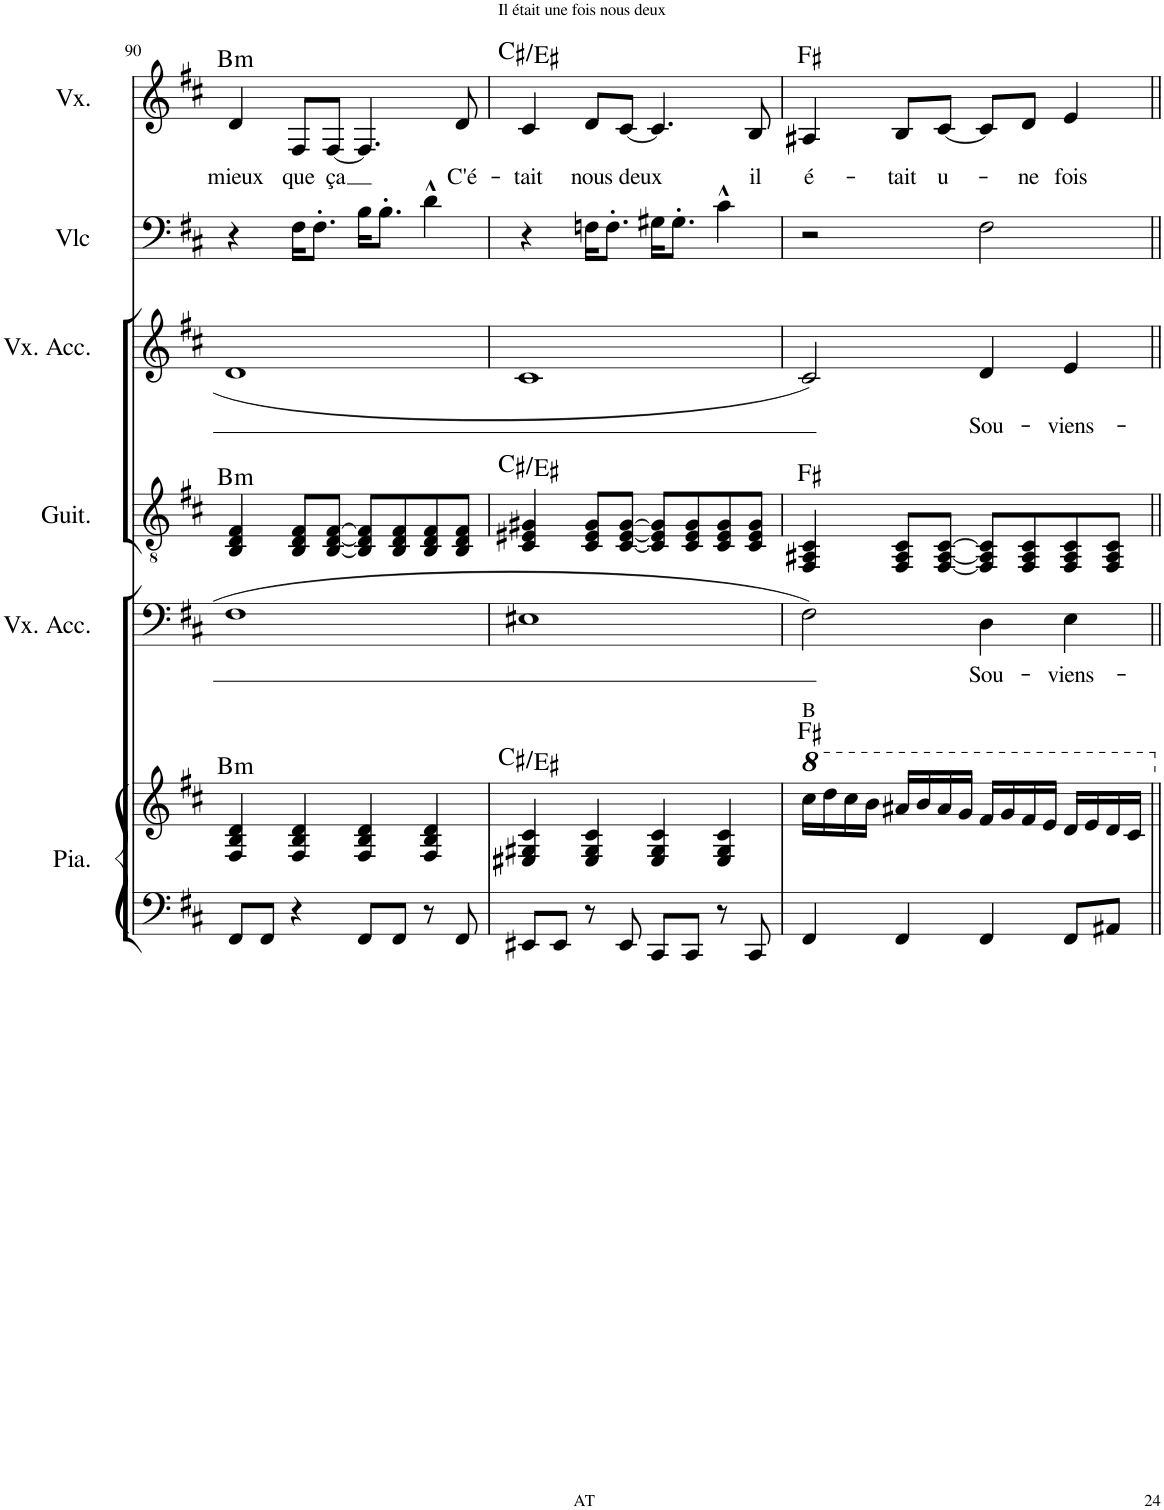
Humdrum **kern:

**kern	**kern	**harte	**kern	**text	**kern	**harte	**kern	**text	**kern	**kern	**text	**harte
*part6	*part6	*part6	*part5	*part5	*part4	*part4	*part3	*part3	*part2	*part1	*part1	*part1
*staff7	*staff6	*	*staff5	*staff5	*staff4	*	*staff3	*staff3	*staff2	*staff1	*staff1	*
*I"Piano	*	*	*I"Voix Acc.	*	*I"Guitare	*	*I"Voix Acc.	*	*I"Violoncelle	*I"Voix	*	*
*I'Pia.	*	*	*I'Vx. Acc.	*	*I'Guit.	*	*I'Vx. Acc.	*	*I'Vlc	*I'Vx.	*	*
!!LO:PB:g=z
*clefF4	*clefG2	*	*clefF4	*	*clefGv2	*	*clefG2	*	*clefF4	*clefG2	*	*
*k[f#c#]	*k[f#c#]	*	*k[f#c#]	*	*k[f#c#]	*	*k[f#c#]	*	*k[f#c#]	*k[f#c#]	*	*
*M4/4	*M4/4	*	*M4/4	*	*M4/4	*	*M4/4	*	*M4/4	*M4/4	*	*
=90	=90	=90	=90	=90	=90	=90	=90	=90	=90	=90	=90	=90
!	!	!LO:H:kt=m	!	!	!	!LO:H:kt=m	!	!	!	!	!LO:LY:b	!LO:H:kt=m
8FF#/L	4F#/ 4B/ 4d/	B:min	1F#	.	4BB/ 4D/ 4F#/	B:min	1d	.	4r	4d/	mieux	B:min
8FF#/J	.	.	.	.	.	.	.	.	.	.	.	.
!	!	!	!	!	!	!	!	!	!	!	!LO:LY:b	!
4r	4F#/ 4B/ 4d/	.	.	.	8BB/ 8D/ 8F#/L	.	.	.	16F#\KL	8F#/L	que	.
.	.	.	.	.	.	.	.	.	8.F#'\J	.	.	.
!	!	!	!	!	!	!	!	!	!	!	!LO:LY:b	!
.	.	.	.	.	[8BB/ [8D/ [8F#/J	.	.	.	.	[8F#/J	ça	.
8FF#/L	4F#/ 4B/ 4d/	.	.	.	8BB/] 8D/] 8F#/]L	.	.	.	16B\KL	4.F#/]	.	.
.	.	.	.	.	.	.	.	.	8.B'\J	.	.	.
8FF#/J	.	.	.	.	8BB/ 8D/ 8F#/	.	.	.	.	.	.	.
8r	4F#/ 4B/ 4d/	.	.	.	8BB/ 8D/ 8F#/	.	.	.	4d^^\	.	.	.
!	!	!	!	!	!	!	!	!	!	!	!LO:LY:b	!
8FF#/	.	.	.	.	8BB/ 8D/ 8F#/J	.	.	.	.	8d/	C'é-	.
=91	=91	=91	=91	=91	=91	=91	=91	=91	=91	=91	=91	=91
!	!	!	!	!	!	!	!	!	!	!	!LO:LY:b	!
8EE#X/L	4E#X/ 4G#X/ 4c#/	C#:maj/3	1E#X	.	4C#/ 4E#X/ 4G#X/	C#:maj/3	1c#	.	4r	4c#/	-tait	C#:maj/3
8EE#/J	.	.	.	.	.	.	.	.	.	.	.	.
!	!	!	!	!	!	!	!	!	!	!	!LO:LY:b	!
8r	4E#/ 4G#/ 4c#/	.	.	.	8C#/ 8E#/ 8G#/L	.	.	.	16Fn\KL	8d/L	nous	.
.	.	.	.	.	.	.	.	.	8.F'\J	.	.	.
!	!	!	!	!	!	!	!	!	!	!	!LO:LY:b	!
8EE#/	.	.	.	.	[8C#/ [8E#/ [8G#/J	.	.	.	.	[8c#/J	deux	.
8CC#/L	4E#/ 4G#/ 4c#/	.	.	.	8C#/] 8E#/] 8G#/]L	.	.	.	16G#X\KL	4.c#/]	.	.
.	.	.	.	.	.	.	.	.	8.G#'\J	.	.	.
8CC#/J	.	.	.	.	8C#/ 8E#/ 8G#/	.	.	.	.	.	.	.
8r	4E#/ 4G#/ 4c#/	.	.	.	8C#/ 8E#/ 8G#/	.	.	.	4c#^^\	.	.	.
!	!	!	!	!	!	!	!	!	!	!	!LO:LY:b	!
8CC#/	.	.	.	.	8C#/ 8E#/ 8G#/J	.	.	.	.	8B/	il	.
=92	=92	=92	=92	=92	=92	=92	=92	=92	=92	=92	=92	=92
*	*8va	*	*	*	*	*	*	*	*	*	*	*
!	!LO:TX:a:t=B	!	!	!	!	!	!	!	!	!	!	!
!	!	!	!	!	!	!	!	!	!	!	!LO:LY:b	!
4FF#/	16ccc#\LL	F#:maj	2F#\	.	4FF#/ 4AA#X/ 4C#/	F#:maj	2c#/	.	2r	4A#X/	é-	F#:maj
.	16ddd\	.	.	.	.	.	.	.	.	.	.	.
.	16ccc#\	.	.	.	.	.	.	.	.	.	.	.
.	16bb\JJ	.	.	.	.	.	.	.	.	.	.	.
!	!	!	!	!	!	!	!	!	!	!	!LO:LY:b	!
4FF#/	16aa#X/LL	.	.	.	8FF#/ 8AA#/ 8C#/L	.	.	.	.	8B/L	-tait	.
.	16bb/	.	.	.	.	.	.	.	.	.	.	.
!	!	!	!	!	!	!	!	!	!	!	!LO:LY:b	!
.	16aa#/	.	.	.	[8FF#/ [8AA#/ [8C#/J	.	.	.	.	[8c#/J	u-	.
.	16gg/JJ	.	.	.	.	.	.	.	.	.	.	.
!	!	!	!	!LO:LY:b	!	!	!	!LO:LY:b	!	!	!	!
4FF#/	16ff#/LL	.	4D\	Sou-	8FF#/] 8AA#/] 8C#/]L	.	4d/	Sou-	2F#\	8c#/L]	.	.
.	16gg/	.	.	.	.	.	.	.	.	.	.	.
!	!	!	!	!	!	!	!	!	!	!	!LO:LY:b	!
.	16ff#/	.	.	.	8FF#/ 8AA#/ 8C#/	.	.	.	.	8d/J	-ne	.
.	16ee/JJ	.	.	.	.	.	.	.	.	.	.	.
!	!	!	!	!LO:LY:b	!	!	!	!LO:LY:b	!	!	!LO:LY:b	!
8FF#/L	16dd/LL	.	4E\	-viens-	8FF#/ 8AA#/ 8C#/	.	4e/	-viens-	.	4e/	fois	.
.	16ee/	.	.	.	.	.	.	.	.	.	.	.
8AA#X/J	16dd/	.	.	.	8FF#/ 8AA#/ 8C#/J	.	.	.	.	.	.	.
.	16cc#/JJ	.	.	.	.	.	.	.	.	.	.	.
*	*X8va	*	*	*	*	*	*	*	*	*	*	*
=||	=||	=||	=||	=||	=||	=||	=||	=||	=||	=||	=||	=||
*-	*-	*-	*-	*-	*-	*-	*-	*-	*-	*-	*-	*-
